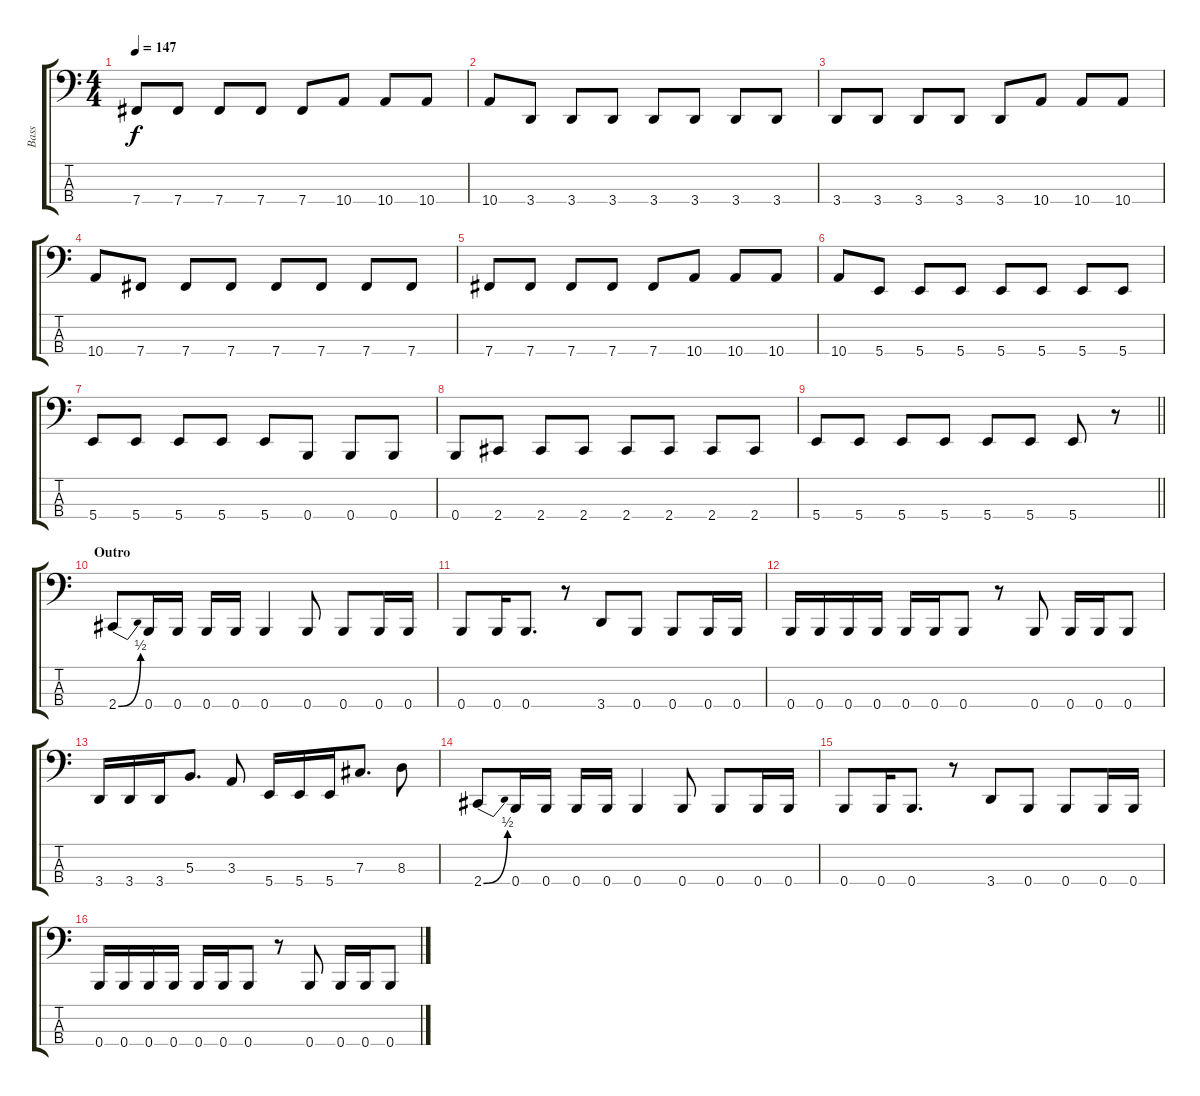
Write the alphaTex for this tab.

\track ("Bass" "Bass") {instrument electricbassfinger}
\staff {score tabs}
\tuning (E2 B1 Gb1 B0) {hide}
\ts (4 4)
\tempo 147
\clef f4
\ks c
7.4.8{dy f} 7.4.8 7.4.8 7.4.8 7.4.8 10.4.8 10.4.8 10.4.8 |
10.4.8 3.4.8 3.4.8 3.4.8 3.4.8 3.4.8 3.4.8 3.4.8 |
3.4.8 3.4.8 3.4.8 3.4.8 3.4.8 10.4.8 10.4.8 10.4.8 |
10.4.8 7.4.8 7.4.8 7.4.8 7.4.8 7.4.8 7.4.8 7.4.8 |
7.4.8 7.4.8 7.4.8 7.4.8 7.4.8 10.4.8 10.4.8 10.4.8 |
10.4.8 5.4.8 5.4.8 5.4.8 5.4.8 5.4.8 5.4.8 5.4.8 |
5.4.8 5.4.8 5.4.8 5.4.8 5.4.8 0.4.8 0.4.8 0.4.8 |
0.4.8 2.4.8 2.4.8 2.4.8 2.4.8 2.4.8 2.4.8 2.4.8 |
\barLineRight lightlight
5.4.8 5.4.8 5.4.8 5.4.8 5.4.8 5.4.8 5.4.8 r.8 |
\section ("" "Outro")
2.4{be (bend 0 0 60 2)}.8 0.4.16 0.4.16 0.4.16 0.4.16 0.4.4 0.4.8 0.4.8 0.4.16 0.4.16 |
0.4.8 0.4.16 0.4.8{d} r.8 3.4.8 0.4.8 0.4.8 0.4.16 0.4.16 |
0.4.16 0.4.16 0.4.16 0.4.16 0.4.16 0.4.16 0.4.8 r.8 0.4.8 0.4.16 0.4.16 0.4.8 |
3.4.16 3.4.16 3.4.16 5.3.8{d} 3.3.8 5.4.16 5.4.16 5.4.16 7.3.8{d} 8.3.8 |
2.4{be (bend 0 0 60 2)}.8 0.4.16 0.4.16 0.4.16 0.4.16 0.4.4 0.4.8 0.4.8 0.4.16 0.4.16 |
0.4.8 0.4.16 0.4.8{d} r.8 3.4.8 0.4.8 0.4.8 0.4.16 0.4.16 |
0.4.16 0.4.16 0.4.16 0.4.16 0.4.16 0.4.16 0.4.8 r.8 0.4.8 0.4.16 0.4.16 0.4.8
